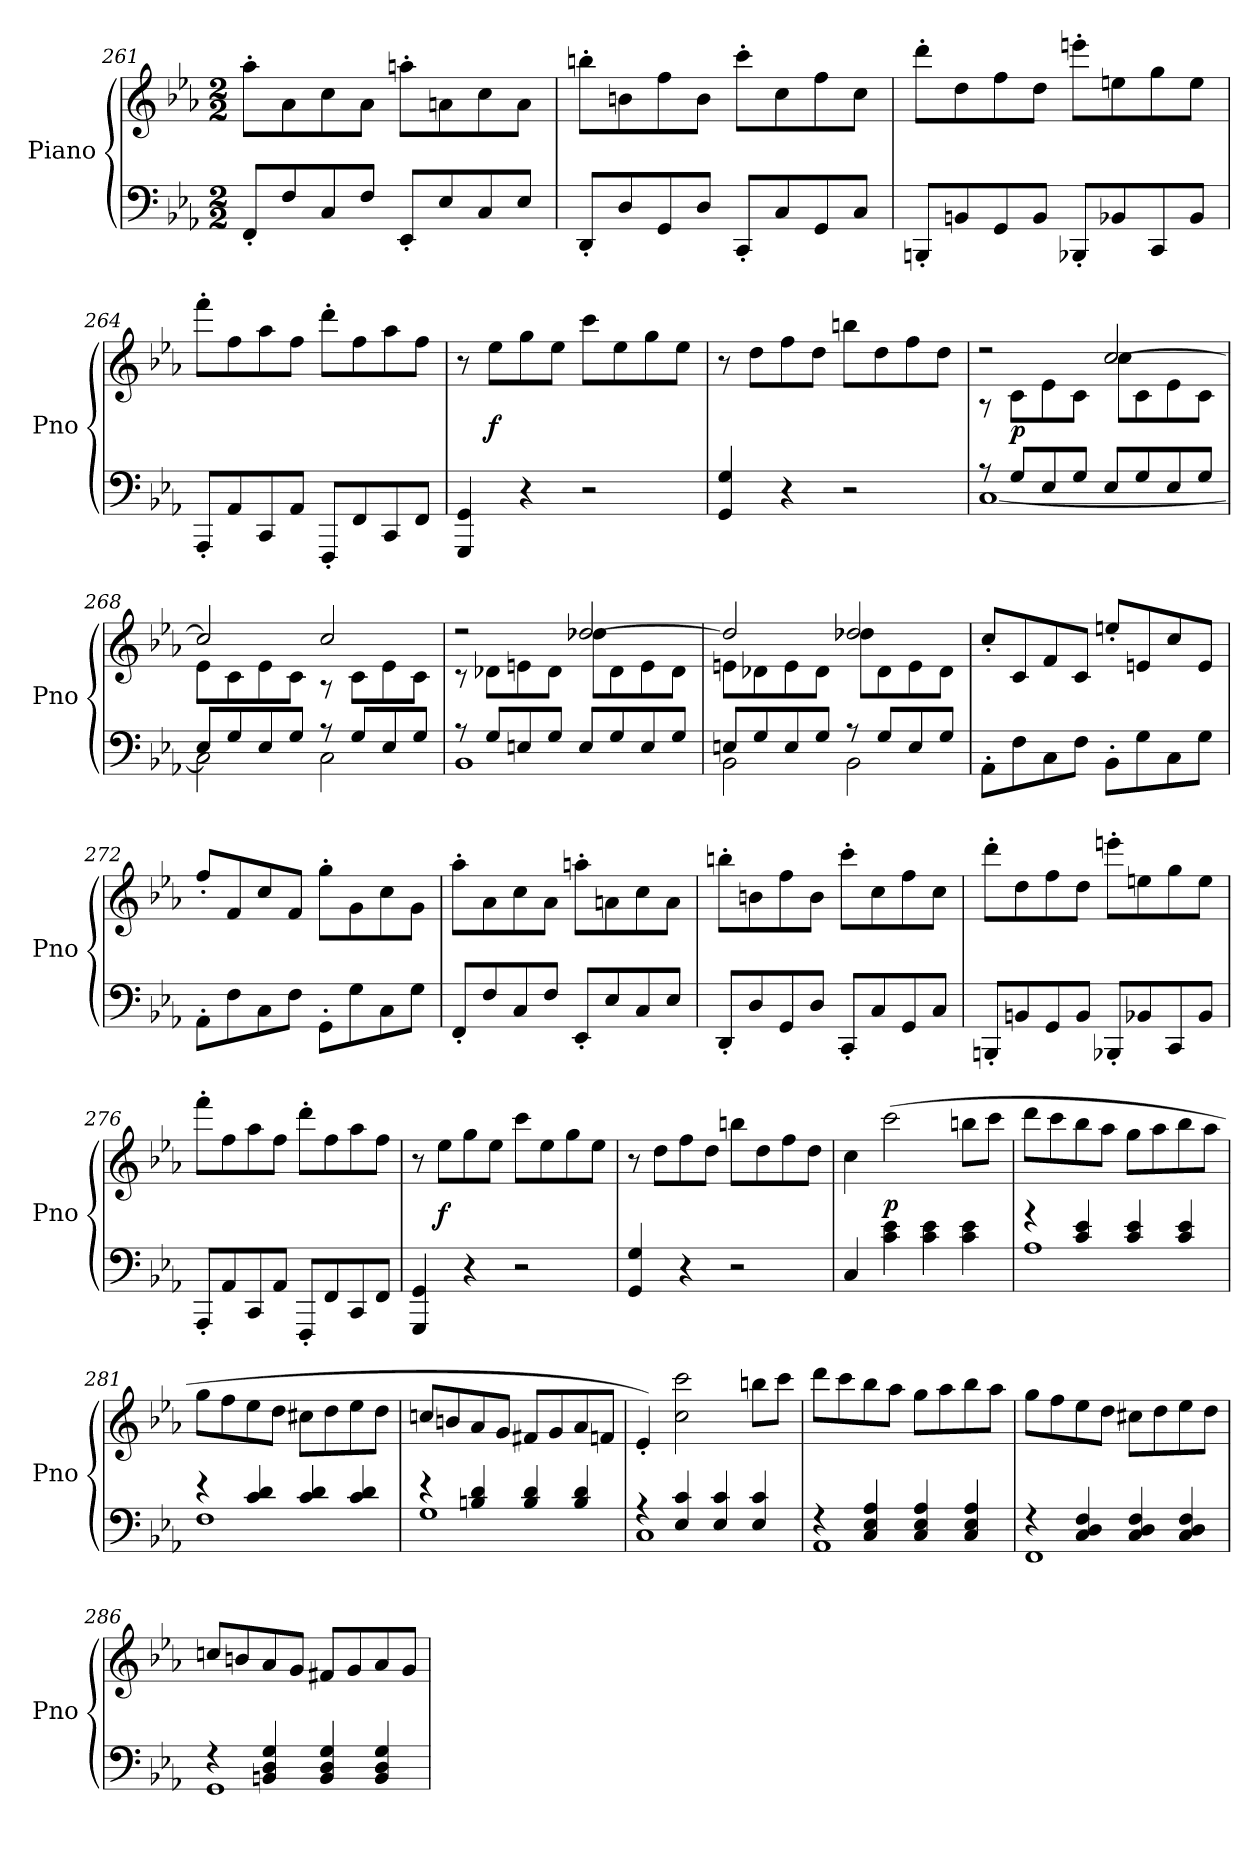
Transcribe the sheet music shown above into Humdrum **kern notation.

**kern	**kern	**dynam
*part1	*part1	*part1
*staff2	*staff1	*staff1/2
*I"Piano	*	*
*I'Pno	*	*
*clefF4	*clefG2	*
*k[b-e-a-]	*k[b-e-a-]	*
*M2/2	*M2/2	*
=261	=261	=261
8FF'/L	8aa-'\L	.
8F/	8a-\	.
8C/	8cc\	.
8F/J	8a-\J	.
8EE-'/L	8aan'\L	.
8E-/	8an\	.
8C/	8cc\	.
8E-/J	8a\J	.
=262	=262	=262
8DD'/L	8bbn'\L	.
8D/	8bn\	.
8GG/	8ff\	.
8D/J	8b\J	.
8CC'/L	8ccc'\L	.
8C/	8cc\	.
8GG/	8ff\	.
8C/J	8cc\J	.
=263	=263	=263
8BBBn'/L	8ddd'\L	.
8BBn/	8dd\	.
8GG/	8ff\	.
8BB/J	8dd\J	.
8BBB-X'/L	8eeen'\L	.
8BB-X/	8een\	.
8CC/	8gg\	.
8BB-/J	8ee\J	.
=264	=264	=264
8AAA-'/L	8fff'\L	.
8AA-/	8ff\	.
8CC/	8aa-\	.
8AA-/J	8ff\J	.
8FFF'/L	8ddd'\L	.
8FF/	8ff\	.
8CC/	8aa-\	.
8FF/J	8ff\J	.
=265	=265	=265
4GGG/ 4GG/	8r	.
.	8ee-\L	f
4r	8gg\	.
.	8ee-\J	.
2r	8ccc\L	.
.	8ee-\	.
.	8gg\	.
.	8ee-\J	.
=266	=266	=266
4GG/ 4G/	8r	.
.	8dd\L	.
4r	8ff\	.
.	8dd\J	.
2r	8bbn\L	.
.	8dd\	.
.	8ff\	.
.	8dd\J	.
=267	=267	=267
*^	*^	*
8r	[1C	2r	8r	.
8G/L	.	.	8c\L	p
8E-/	.	.	8e-\	.
8G/J	.	.	8c\J	.
8E-/L	.	[2cc/	8cc\L	.
8G/	.	.	8c\	.
8E-/	.	.	8e-\	.
8G/J	.	.	8c\J	.
=268	=268	=268	=268	=268
8E-/L	2C\]	2cc/]	8e-\L	.
8G/	.	.	8c\	.
8E-/	.	.	8e-\	.
8G/J	.	.	8c\J	.
8r	2C\	2cc/	8r	.
8G/L	.	.	8c\L	.
8E-/	.	.	8e-\	.
8G/J	.	.	8c\J	.
=269	=269	=269	=269	=269
8r	1BB-	2r	8r	.
8G/L	.	.	8d-X\L	.
8En/	.	.	8en\	.
8G/J	.	.	8d-\J	.
8E/L	.	[2dd-X/	8dd-X\L	.
8G/	.	.	8d-\	.
8E/	.	.	8e\	.
8G/J	.	.	8d-\J	.
=270	=270	=270	=270	=270
8En/L	2BB-\	2dd-/]	8en\L	.
8G/	.	.	8d-X\	.
8E/	.	.	8e\	.
8G/J	.	.	8d-\J	.
8r	2BB-\	2dd-X/	8dd-X\L	.
8G/L	.	.	8d-\	.
8E/	.	.	8e\	.
8G/J	.	.	8d-\J	.
*v	*v	*	*	*
*	*v	*v	*
=271	=271	=271
8AA-'\L	8cc'/L	.
8F\	8c/	.
8C\	8f/	.
8F\J	8c/J	.
8BB-'\L	8een'/L	.
8G\	8en/	.
8C\	8cc/	.
8G\J	8e/J	.
=272	=272	=272
8AA-'\L	8ff'/L	.
8F\	8f/	.
8C\	8cc/	.
8F\J	8f/J	.
8GG'\L	8gg'\L	.
8G\	8g\	.
8C\	8cc\	.
8G\J	8g\J	.
=273	=273	=273
8FF'/L	8aa-'\L	.
8F/	8a-\	.
8C/	8cc\	.
8F/J	8a-\J	.
8EE-'/L	8aan'\L	.
8E-/	8an\	.
8C/	8cc\	.
8E-/J	8a\J	.
=274	=274	=274
8DD'/L	8bbn'\L	.
8D/	8bn\	.
8GG/	8ff\	.
8D/J	8b\J	.
8CC'/L	8ccc'\L	.
8C/	8cc\	.
8GG/	8ff\	.
8C/J	8cc\J	.
=275	=275	=275
8BBBn'/L	8ddd'\L	.
8BBn/	8dd\	.
8GG/	8ff\	.
8BB/J	8dd\J	.
8BBB-X'/L	8eeen'\L	.
8BB-X/	8een\	.
8CC/	8gg\	.
8BB-/J	8ee\J	.
=276	=276	=276
8AAA-'/L	8fff'\L	.
8AA-/	8ff\	.
8CC/	8aa-\	.
8AA-/J	8ff\J	.
8FFF'/L	8ddd'\L	.
8FF/	8ff\	.
8CC/	8aa-\	.
8FF/J	8ff\J	.
=277	=277	=277
4GGG/ 4GG/	8r	.
.	8ee-\L	f
4r	8gg\	.
.	8ee-\J	.
2r	8ccc\L	.
.	8ee-\	.
.	8gg\	.
.	8ee-\J	.
=278	=278	=278
4GG/ 4G/	8r	.
.	8dd\L	.
4r	8ff\	.
.	8dd\J	.
2r	8bbn\L	.
.	8dd\	.
.	8ff\	.
.	8dd\J	.
=279	=279	=279
4C/	4cc\	.
4c\ 4e-\	(2ccc\	p
4c\ 4e-\	.	.
4c\ 4e-\	8bbn\L	.
.	8ccc\J	.
=280	=280	=280
*^	*	*
4r	1A-	8ddd\L	.
.	.	8ccc\	.
4c/ 4e-/	.	8bb-\	.
.	.	8aa-\J	.
4c/ 4e-/	.	8gg\L	.
.	.	8aa-\	.
4c/ 4e-/	.	8bb-\	.
.	.	8aa-\J	.
=281	=281	=281	=281
4r	1F	8gg\L	.
.	.	8ff\	.
4c/ 4d/	.	8ee-\	.
.	.	8dd\J	.
4c/ 4d/	.	8cc#X\L	.
.	.	8dd\	.
4c/ 4d/	.	8ee-\	.
.	.	8dd\J	.
=282	=282	=282	=282
4r	1G	8ccn/L	.
.	.	8bn/	.
4Bn/ 4d/	.	8a-/	.
.	.	8g/J	.
4B/ 4d/	.	8f#X/L	.
.	.	8g/	.
4B/ 4d/	.	8a-/	.
.	.	8fn/J	.
=283	=283	=283	=283
4r	1C	4e-'/)	.
4E-/ 4c/	.	2cc\ 2ccc\	.
4E-/ 4c/	.	.	.
4E-/ 4c/	.	8bbn\L	.
.	.	8ccc\J	.
=284	=284	=284	=284
4r	1AA-	8ddd\L	.
.	.	8ccc\	.
4C/ 4E-/ 4A-/	.	8bb-\	.
.	.	8aa-\J	.
4C/ 4E-/ 4A-/	.	8gg\L	.
.	.	8aa-\	.
4C/ 4E-/ 4A-/	.	8bb-\	.
.	.	8aa-\J	.
=285	=285	=285	=285
4r	1FF	8gg\L	.
.	.	8ff\	.
4C/ 4D/ 4F/	.	8ee-\	.
.	.	8dd\J	.
4C/ 4D/ 4F/	.	8cc#X\L	.
.	.	8dd\	.
4C/ 4D/ 4F/	.	8ee-\	.
.	.	8dd\J	.
=286	=286	=286	=286
4r	1GG	8ccn/L	.
.	.	8bn/	.
4BBn/ 4D/ 4G/	.	8a-/	.
.	.	8g/J	.
4BB/ 4D/ 4G/	.	8f#X/L	.
.	.	8g/	.
4BB/ 4D/ 4G/	.	8a-/	.
.	.	8g/J	.
*v	*v	*	*
=	=	=
*-	*-	*-
